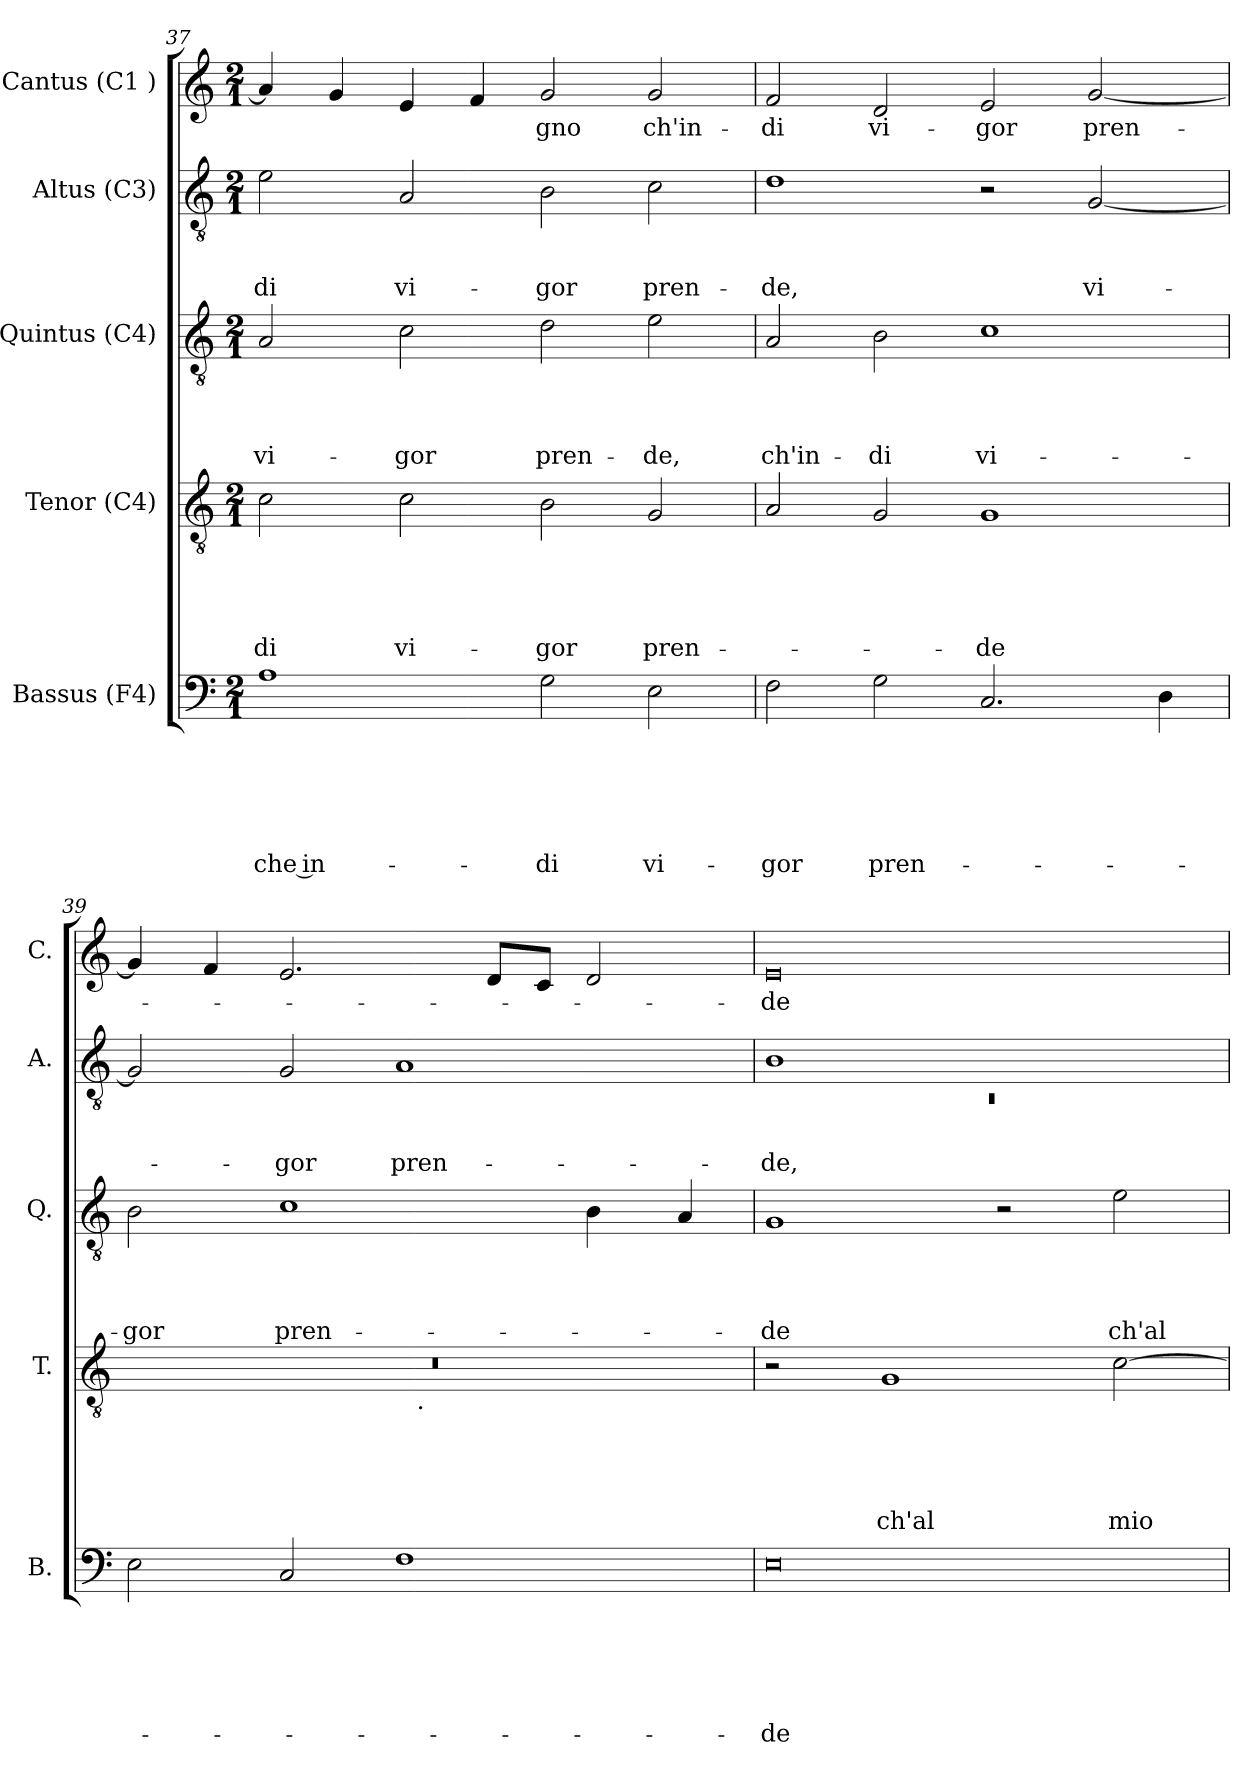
**kern	**text	**text	**text	**text	**text	**text	**kern	**text	**text	**text	**text	**text	**kern	**text	**text	**text	**text	**kern	**text	**text	**text	**kern	**text
*part5	*part5	*part5	*part5	*part5	*part5	*part5	*part4	*part4	*part4	*part4	*part4	*part4	*part3	*part3	*part3	*part3	*part3	*part2	*part2	*part2	*part2	*part1	*part1
*staff5	*staff5	*staff5	*staff5	*staff5	*staff5	*staff5	*staff4	*staff4	*staff4	*staff4	*staff4	*staff4	*staff3	*staff3	*staff3	*staff3	*staff3	*staff2	*staff2	*staff2	*staff2	*staff1	*staff1
*I"Bassus (F4)	*	*	*	*	*	*	*I"Tenor (C4)	*	*	*	*	*	*I"Quintus (C4)	*	*	*	*	*I"Altus (C3)	*	*	*	*I"Cantus (C1 )	*
*I'B.	*	*	*	*	*	*	*I'T.	*	*	*	*	*	*I'Q.	*	*	*	*	*I'A.	*	*	*	*I'C.	*
*clefF4	*	*	*	*	*	*	*clefGv2	*	*	*	*	*	*clefGv2	*	*	*	*	*clefGv2	*	*	*	*clefG2	*
*k[]	*	*	*	*	*	*	*k[]	*	*	*	*	*	*k[]	*	*	*	*	*k[]	*	*	*	*k[]	*
*C:	*	*	*	*	*	*	*C:	*	*	*	*	*	*C:	*	*	*	*	*C:	*	*	*	*C:	*
*M2/1	*	*	*	*	*	*	*M2/1	*	*	*	*	*	*M2/1	*	*	*	*	*M2/1	*	*	*	*M2/1	*
=37	=37	=37	=37	=37	=37	=37	=37	=37	=37	=37	=37	=37	=37	=37	=37	=37	=37	=37	=37	=37	=37	=37	=37
!	!	!	!	!	!	!LO:LY:b:rj	!	!	!	!	!	!LO:LY:b	!	!	!	!	!LO:LY:b	!	!	!	!LO:LY:b	!	!
1A	.	.	.	.	.	che in-	2c\	.	.	.	.	-di	2A/	.	.	.	vi-	2e\	.	.	-di	4a/]	.
.	.	.	.	.	.	.	.	.	.	.	.	.	.	.	.	.	.	.	.	.	.	4g/	.
!	!	!	!	!	!	!	!	!	!	!	!	!LO:LY:b	!	!	!	!	!LO:LY:b	!	!	!	!LO:LY:b	!	!
.	.	.	.	.	.	.	2c\	.	.	.	.	vi-	2c\	.	.	.	-gor	2A/	.	.	vi-	4e/	.
.	.	.	.	.	.	.	.	.	.	.	.	.	.	.	.	.	.	.	.	.	.	4f/	.
!	!	!	!	!	!	!LO:LY:b	!	!	!	!	!	!LO:LY:b	!	!	!	!	!LO:LY:b	!	!	!	!LO:LY:b	!	!LO:LY:b
2G\	.	.	.	.	.	-di	2B\	.	.	.	.	-gor	2d\	.	.	.	pren-	2B\	.	.	-gor	2g/	-gno
!	!	!	!	!	!	!LO:LY:b	!	!	!	!	!	!LO:LY:b	!	!	!	!	!LO:LY:b	!	!	!	!LO:LY:b	!	!LO:LY:b
2E\	.	.	.	.	.	vi-	2G/	.	.	.	.	pren-	2e\	.	.	.	-de,	2c\	.	.	pren-	2g/	ch'in-
=38	=38	=38	=38	=38	=38	=38	=38	=38	=38	=38	=38	=38	=38	=38	=38	=38	=38	=38	=38	=38	=38	=38	=38
!	!	!	!	!	!	!LO:LY:b	!	!	!	!	!	!	!	!	!	!	!LO:LY:b	!	!	!	!LO:LY:b	!	!LO:LY:b
2F\	.	.	.	.	.	-gor	2A/	.	.	.	.	.	2A/	.	.	.	ch'in-	1d	.	.	-de,	2f/	-di
!	!	!	!	!	!	!LO:LY:b	!	!	!	!	!	!	!	!	!	!	!LO:LY:b	!	!	!	!	!	!LO:LY:b
2G\	.	.	.	.	.	pren-	2G/	.	.	.	.	.	2B\	.	.	.	-di	.	.	.	.	2d/	vi-
!	!	!	!	!	!	!	!	!	!	!	!	!LO:LY:b	!	!	!	!	!LO:LY:b	!	!	!	!	!	!LO:LY:b
2.C/	.	.	.	.	.	.	1G	.	.	.	.	-de	1c	.	.	.	vi-	2r	.	.	.	2e/	-gor
!	!	!	!	!	!	!	!	!	!	!	!	!	!	!	!	!	!	!	!	!	!LO:LY:b	!	!LO:LY:b
.	.	.	.	.	.	.	.	.	.	.	.	.	.	.	.	.	.	[>2G/	.	.	vi-	[>2g/	pren-
4D\	.	.	.	.	.	.	.	.	.	.	.	.	.	.	.	.	.	.	.	.	.	.	.
!!LO:PB:g=z
=39	=39	=39	=39	=39	=39	=39	=39	=39	=39	=39	=39	=39	=39	=39	=39	=39	=39	=39	=39	=39	=39	=39	=39
!	!	!	!	!	!	!	!	!	!	!	!	!	!	!	!	!	!LO:LY:b	!	!	!	!	!	!
*	*	*	*	*	*	*	*^	*	*	*	*	*	*	*	*	*	*	*	*	*	*	*	*
2E\	.	.	.	.	.	.	0r	1ryy	.	.	.	.	.	2B\	.	.	.	-gor	2G/]	.	.	.	4g/]	.
.	.	.	.	.	.	.	.	.	.	.	.	.	.	.	.	.	.	.	.	.	.	.	4f/	.
!	!	!	!	!	!	!	!	!	!	!	!	!	!	!	!	!	!	!LO:LY:b	!	!	!	!LO:LY:b	!	!
2C/	.	.	.	.	.	.	.	.	.	.	.	.	.	1c	.	.	.	pren-	2G/	.	.	-gor	2.e/	.
!	!	!	!	!	!	!	!	!	!	!	!	!	!	!	!	!	!	!	!	!	!	!LO:LY:b	!	!
1F	.	.	.	.	.	.	.	32ryy	.	.	.	.	.	.	.	.	.	.	1A	.	.	pren-	.	.
!	!	!	!	!	!	!	!	!LO:TX:b:t=.	!	!	!	!	!	!	!	!	!	!	!	!	!	!	!	!
.	.	.	.	.	.	.	.	2ryy	.	.	.	.	.	.	.	.	.	.	.	.	.	.	.	.
.	.	.	.	.	.	.	.	.	.	.	.	.	.	.	.	.	.	.	.	.	.	.	8d/L	.
.	.	.	.	.	.	.	.	.	.	.	.	.	.	.	.	.	.	.	.	.	.	.	8c/J	.
.	.	.	.	.	.	.	.	.	.	.	.	.	.	4B\	.	.	.	.	.	.	.	.	2d/	.
.	.	.	.	.	.	.	.	4...ryy	.	.	.	.	.	.	.	.	.	.	.	.	.	.	.	.
.	.	.	.	.	.	.	.	.	.	.	.	.	.	4A/	.	.	.	.	.	.	.	.	.	.
=40	=40	=40	=40	=40	=40	=40	=40	=40	=40	=40	=40	=40	=40	=40	=40	=40	=40	=40	=40	=40	=40	=40	=40	=40
*	*	*	*	*	*	*	*	*	*	*	*	*	*	*	*	*	*	*	*^	*	*	*	*	*
!	!	!	!	!	!	!LO:LY:b:rj	!	!	!	!	!	!	!	!	!	!	!	!LO:LY:b	!	!LO:N:vis=1	!	!	!LO:LY:b	!	!LO:LY:b:rj
*	*	*	*	*	*	*	*v	*v	*	*	*	*	*	*	*	*	*	*	*	*	*	*	*	*	*
0E	.	.	.	.	.	-de	2r	.	.	.	.	.	1G	.	.	.	-de	1B	0rC	.	.	-de,	0e	-de
!	!	!	!	!	!	!	!	!	!	!	!	!LO:LY:b	!	!	!	!	!	!	!	!	!	!	!	!
.	.	.	.	.	.	.	1G	.	.	.	.	ch'al	.	.	.	.	.	.	.	.	.	.	.	.
.	.	.	.	.	.	.	.	.	.	.	.	.	2r	.	.	.	.	1ryy	.	.	.	.	.	.
!	!	!	!	!	!	!	!	!	!	!	!	!LO:LY:b	!	!	!	!	!LO:LY:b	!	!	!	!	!	!	!
.	.	.	.	.	.	.	[>2c\	.	.	.	.	mio	2e\	.	.	.	ch'al	.	.	.	.	.	.	.
*	*	*	*	*	*	*	*	*	*	*	*	*	*	*	*	*	*	*v	*v	*	*	*	*	*
=	=	=	=	=	=	=	=	=	=	=	=	=	=	=	=	=	=	=	=	=	=	=	=
*-	*-	*-	*-	*-	*-	*-	*-	*-	*-	*-	*-	*-	*-	*-	*-	*-	*-	*-	*-	*-	*-	*-	*-
